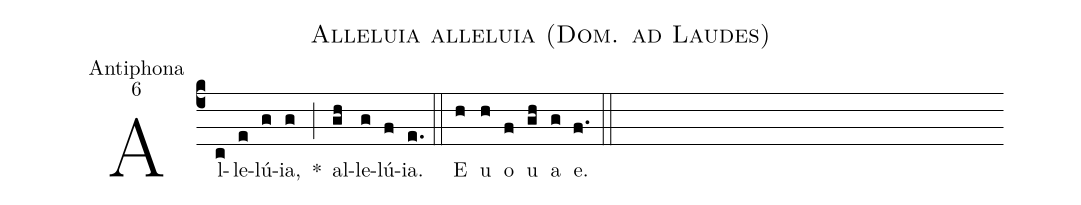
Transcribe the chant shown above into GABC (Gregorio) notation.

name:Alleluia alleluia (Dom. ad Laudes);
office-part:Antiphona;
mode:6;
%%
(c4)Al(c)le(e)lú(g)ia,(g) *(;) al(gh)le(g)lú(f)ia.(e.) (::) <eu>E(h) u(h) o(f) u(gh) a(g) e.</eu>(f.) (::)
